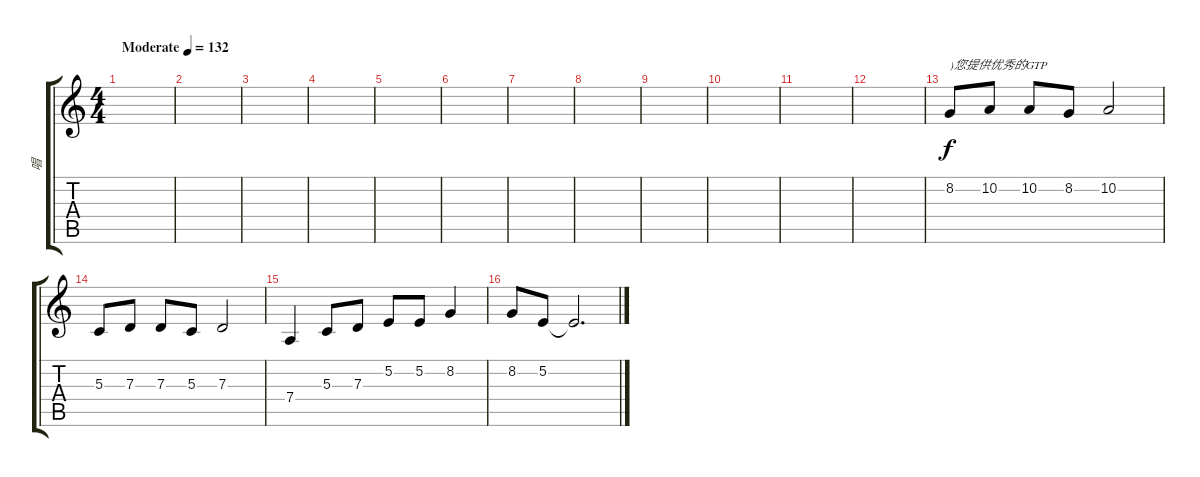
\track ("唱" "唱") {instrument flute}
\staff {score tabs}
\tuning (E4 B3 G3 D3 A2 E2) {hide}
\ts (4 4)
\tempo (132 "Moderate")
\clef g2
\ks c
|
|
|
|
|
|
|
|
|
|
|
|
8.2.8{txt ")您提供优秀的GTP"} 10.2.8 10.2.8 8.2.8 10.2.2 |
5.3.8 7.3.8 7.3.8 5.3.8 7.3.2 |
7.4.4 5.3.8 7.3.8 5.2.8 5.2.8 8.2.4 |
8.2.8 5.2.8 5.2{t}.2{d}
